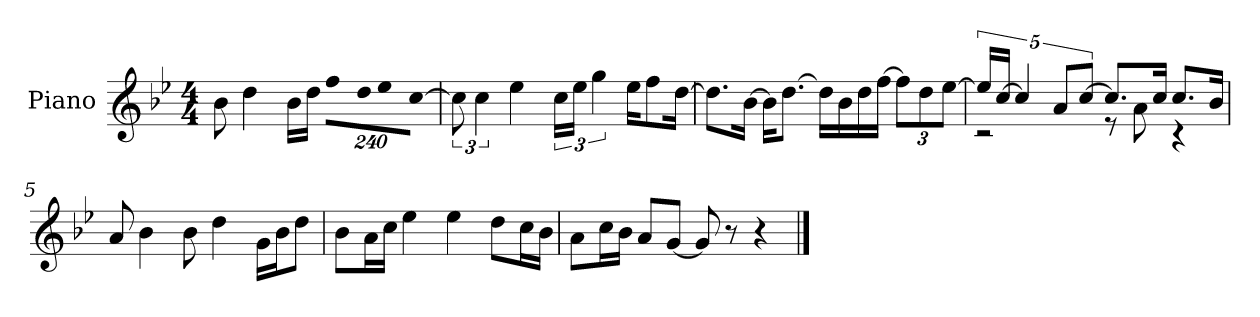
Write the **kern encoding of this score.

**kern
*part1
*staff1
*I"Piano
*I'P-no
*clefG2
*k[b-e-]
*M4/4
*MM90
=1
8b-\
4dd\
16b-\LL
16dd\JJ
*Xbrackettup
!LO:N:vis=8
960%137ff\L
!LO:N:vis=16
1920%137dd\K
!LO:N:vis=8
960%137ee-\
!LO:N:vis=8
[960%137cc\J
=2
*brackettup
12cc\]
6cc\
4ee-\
24cc\LL
24ee-\JJ
6gg\
16ee-\KL
8ff\
[16dd\Jk
=3
8.dd\L]
[16b-\Jk
16b-\KL]
[8.dd\J
16dd\LL]
16b-\
16dd\
[16ff\JJ
*Xbrackettup
12ff\L]
12dd\
[12ee-\J
=4
*brackettup
*^
20ee-/LL]	2r
[20cc/JJ	.
5cc/]	.
10a/L	.
[10cc/J	.
8.cc/L]	8r
.	8a\
16cc/Jk	.
8.cc/L	4r
16b-/Jk	.
*v	*v
!!LO:LB:g=z
=5
8a/
4b-\
8b-\
4dd\
16g\LL
16b-\J
8dd\J
=6
8b-\L
16a\L
16cc\JJ
4ee-\
4ee-\
8dd\L
16cc\L
16b-\JJ
=7
8a\L
16cc\L
16b-\JJ
8a/L
[8g/J
8g/]
8r
4r
==
*-
